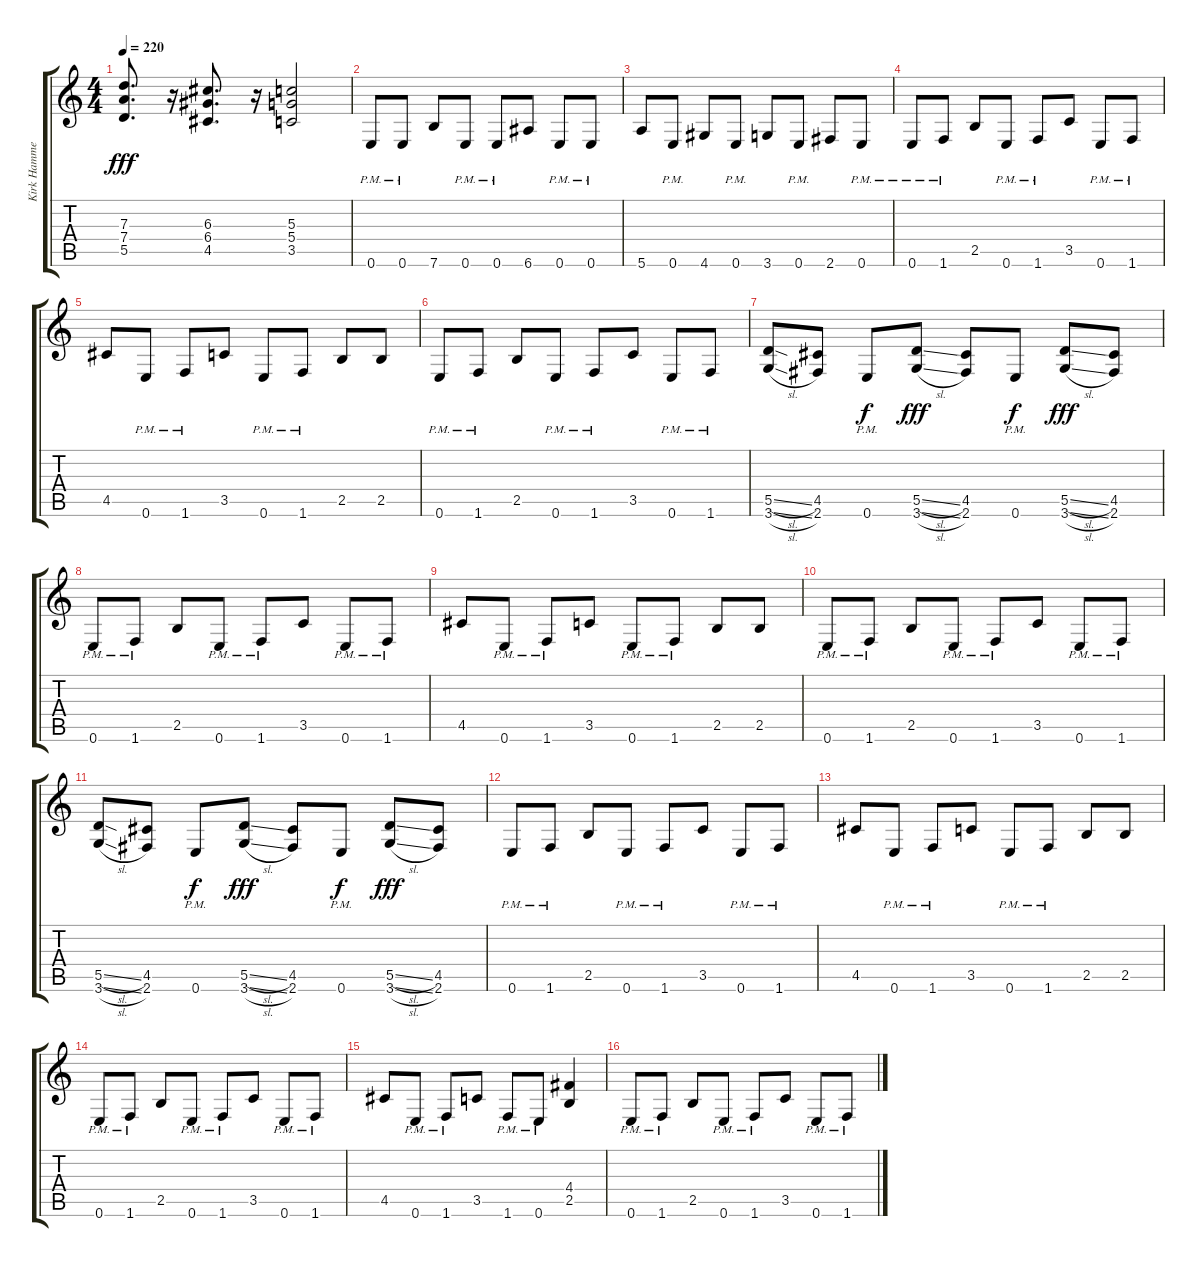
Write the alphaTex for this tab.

\track ("Kirk Hammet" "Kirk Hamme") {instrument distortionguitar}
\staff {score tabs}
\tuning (E4 B3 G3 D3 A2 E2) {hide}
\ts (4 4)
\tempo 220
\clef g2
\ks c
(7.3 7.4 5.5).8{d dy fff} r.16 (6.3 6.4 4.5).8{d} r.16 (5.3 5.4 3.5).2 |
0.6{pm}.8 0.6{pm}.8 7.6.8 0.6{pm}.8 0.6{pm}.8 6.6.8 0.6{pm}.8 0.6{pm}.8 |
5.6.8 0.6{pm}.8 4.6.8 0.6{pm}.8 3.6.8 0.6{pm}.8 2.6.8 0.6{pm}.8 |
0.6{pm}.8 1.6{pm}.8 2.5.8 0.6{pm}.8 1.6{pm}.8 3.5.8 0.6{pm}.8 1.6{pm}.8 |
4.5.8 0.6{pm}.8 1.6{pm}.8 3.5.8 0.6{pm}.8 1.6{pm}.8 2.5.8 2.5.8 |
0.6{pm}.8 1.6{pm}.8 2.5.8 0.6{pm}.8 1.6{pm}.8 3.5.8 0.6{pm}.8 1.6{pm}.8 |
(5.5{sl} 3.6{sl}).8 (4.5 2.6).8 0.6{pm}.8{dy f} (5.5{sl} 3.6{sl}).8{dy fff} (4.5 2.6).8 0.6{pm}.8{dy f} (5.5{sl} 3.6{sl}).8{dy fff} (4.5 2.6).8 |
0.6{pm}.8 1.6{pm}.8 2.5.8 0.6{pm}.8 1.6{pm}.8 3.5.8 0.6{pm}.8 1.6{pm}.8 |
4.5.8 0.6{pm}.8 1.6{pm}.8 3.5.8 0.6{pm}.8 1.6{pm}.8 2.5.8 2.5.8 |
0.6{pm}.8 1.6{pm}.8 2.5.8 0.6{pm}.8 1.6{pm}.8 3.5.8 0.6{pm}.8 1.6{pm}.8 |
(5.5{sl} 3.6{sl}).8 (4.5 2.6).8 0.6{pm}.8{dy f} (5.5{sl} 3.6{sl}).8{dy fff} (4.5 2.6).8 0.6{pm}.8{dy f} (5.5{sl} 3.6{sl}).8{dy fff} (4.5 2.6).8 |
0.6{pm}.8 1.6{pm}.8 2.5.8 0.6{pm}.8 1.6{pm}.8 3.5.8 0.6{pm}.8 1.6{pm}.8 |
4.5.8 0.6{pm}.8 1.6{pm}.8 3.5.8 0.6{pm}.8 1.6{pm}.8 2.5.8 2.5.8 |
0.6{pm}.8 1.6{pm}.8 2.5.8 0.6{pm}.8 1.6{pm}.8 3.5.8 0.6{pm}.8 1.6{pm}.8 |
4.5.8 0.6{pm}.8 1.6{pm}.8 3.5.8 1.6{pm}.8 0.6{pm}.8 (4.4 2.5).4 |
0.6{pm}.8 1.6{pm}.8 2.5.8 0.6{pm}.8 1.6{pm}.8 3.5.8 0.6{pm}.8 1.6{pm}.8
